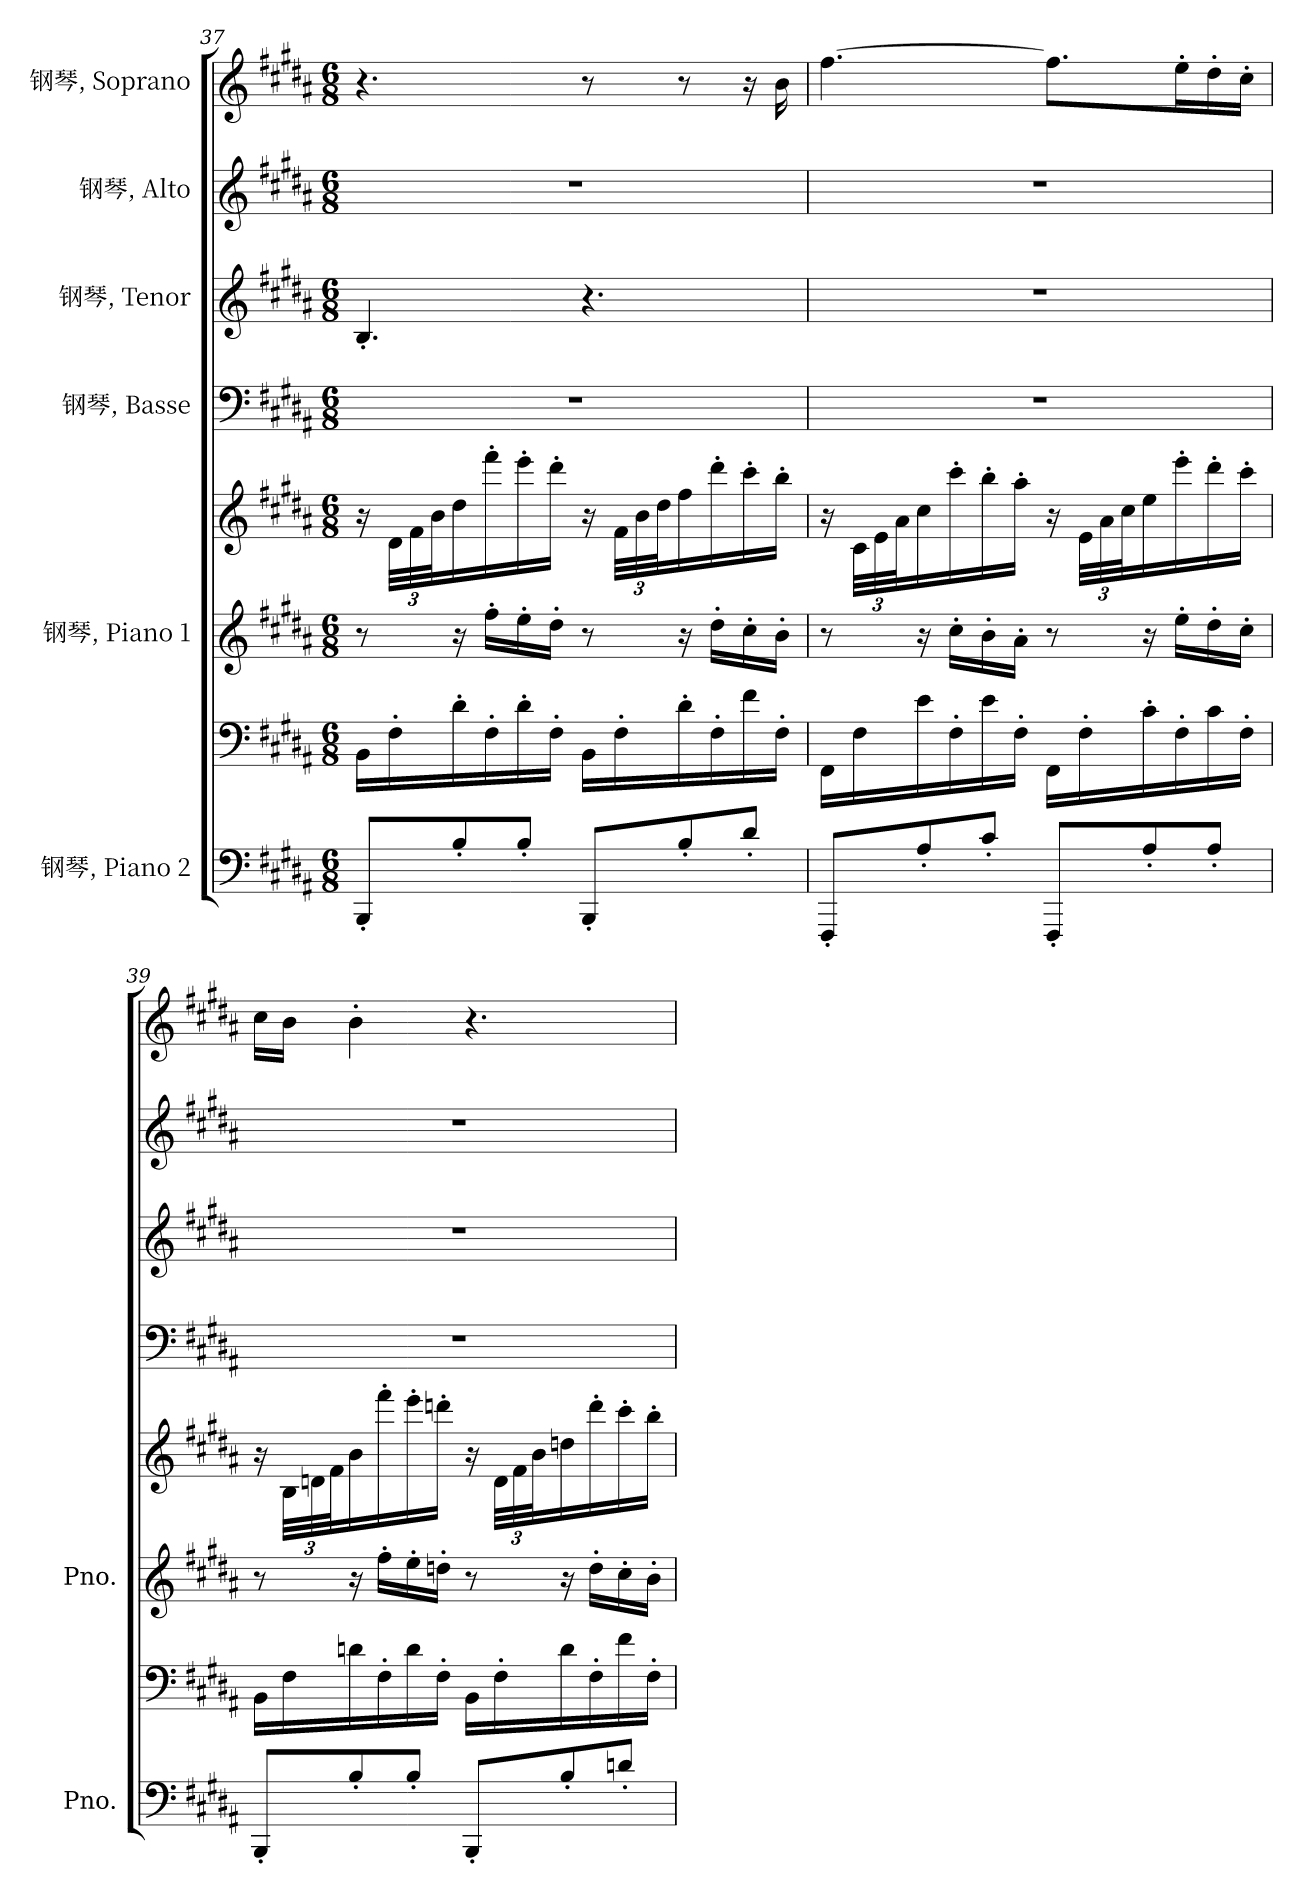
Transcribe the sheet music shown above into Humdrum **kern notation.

**kern	**kern	**kern	**kern	**kern	**kern	**kern	**kern
*part6	*part6	*part5	*part5	*part4	*part3	*part2	*part1
*staff8	*staff7	*staff6	*staff5	*staff4	*staff3	*staff2	*staff1
*I"钢琴, Piano 2	*	*I"钢琴, Piano 1	*	*I"钢琴, Basse	*I"钢琴, Tenor	*I"钢琴, Alto	*I"钢琴, Soprano
*I'Pno.	*	*I'Pno.	*	*	*	*	*
*clefF4	*clefF4	*clefG2	*clefG2	*clefF4	*clefG2	*clefG2	*clefG2
*k[f#c#g#d#a#]	*k[f#c#g#d#a#]	*k[f#c#g#d#a#]	*k[f#c#g#d#a#]	*k[f#c#g#d#a#]	*k[f#c#g#d#a#]	*k[f#c#g#d#a#]	*k[f#c#g#d#a#]
*M6/8	*M6/8	*M6/8	*M6/8	*M6/8	*M6/8	*M6/8	*M6/8
=37	=37	=37	=37	=37	=37	=37	=37
8BBB'/L	16BB\LL	8r	16r	2.r	4.B'/	2.r	4.r
*	*	*	*Xbrackettup	*	*	*	*
.	16F#'\	.	48d#\LLL	.	.	.	.
.	.	.	48f#\	.	.	.	.
.	.	.	48b\J	.	.	.	.
8B'/	16d#'\	16r	16dd#\	.	.	.	.
.	16F#'\	16ff#'\LL	16fff#'\	.	.	.	.
8B'/J	16d#'\	16ee'\	16eee'\	.	.	.	.
.	16F#'\JJ	16dd#'\JJ	16ddd#'\JJ	.	.	.	.
8BBB'/L	16BB\LL	8r	16r	.	4.r	.	8r
.	16F#'\	.	48f#\LLL	.	.	.	.
.	.	.	48b\	.	.	.	.
.	.	.	48dd#\J	.	.	.	.
8B'/	16d#'\	16r	16ff#\	.	.	.	8r
.	16F#'\	16dd#'\LL	16ddd#'\	.	.	.	.
8d#'/J	16f#\	16cc#'\	16ccc#'\	.	.	.	16r
.	16F#'\JJ	16b'\JJ	16bb'\JJ	.	.	.	16b\
!!LO:PB:g=z
=38	=38	=38	=38	=38	=38	=38	=38
8FFF#'/L	16FF#\LL	8r	16r	2.r	2.r	2.r	[4.ff#\
.	16F#\	.	48c#\LLL	.	.	.	.
.	.	.	48e\	.	.	.	.
.	.	.	48a#\J	.	.	.	.
8A#'/	16e\	16r	16cc#\	.	.	.	.
.	16F#'\	16cc#'\LL	16ccc#'\	.	.	.	.
8c#'/J	16e\	16b'\	16bb'\	.	.	.	.
.	16F#'\JJ	16a#'\JJ	16aa#'\JJ	.	.	.	.
8FFF#'/L	16FF#\LL	8r	16r	.	.	.	8.ff#\L]
.	16F#'\	.	48e\LLL	.	.	.	.
.	.	.	48a#\	.	.	.	.
.	.	.	48cc#\J	.	.	.	.
8A#'/	16c#'\	16r	16ee\	.	.	.	.
.	16F#'\	16ee'\LL	16eee'\	.	.	.	16ee'\L
8A#'/J	16c#\	16dd#'\	16ddd#'\	.	.	.	16dd#'\
.	16F#'\JJ	16cc#'\JJ	16ccc#'\JJ	.	.	.	16cc#'\JJ
=39	=39	=39	=39	=39	=39	=39	=39
8BBB'/L	16BB\LL	8r	16r	2.r	2.r	2.r	16cc#\LL
.	16F#\	.	48B\LLL	.	.	.	16b\JJ
.	.	.	48dn\	.	.	.	.
.	.	.	48f#\J	.	.	.	.
8B'/	16dn\	16r	16b\	.	.	.	4b'\
.	16F#'\	16ff#'\LL	16fff#'\	.	.	.	.
8B'/J	16d\	16ee'\	16eee'\	.	.	.	.
.	16F#'\JJ	16ddn'\JJ	16dddn'\JJ	.	.	.	.
8BBB'/L	16BB\LL	8r	16r	.	.	.	4.r
.	16F#'\	.	48d\LLL	.	.	.	.
.	.	.	48f#\	.	.	.	.
.	.	.	48b\J	.	.	.	.
8B'/	16d\	16r	16ddn\	.	.	.	.
.	16F#'\	16dd'\LL	16ddd'\	.	.	.	.
8dn'/J	16f#\	16cc#'\	16ccc#'\	.	.	.	.
.	16F#'\JJ	16b'\JJ	16bb'\JJ	.	.	.	.
=	=	=	=	=	=	=	=
*-	*-	*-	*-	*-	*-	*-	*-
